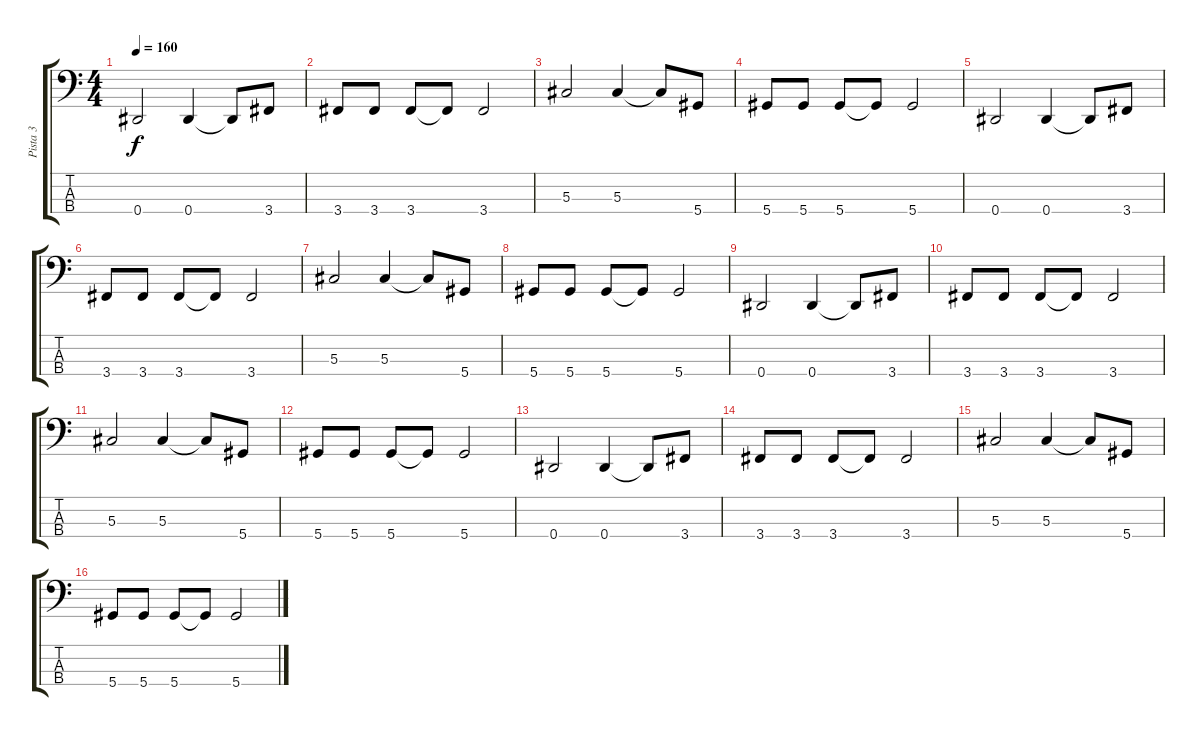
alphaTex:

\track ("Pista 3" "Pista 3") {instrument electricbasspick}
\staff {score tabs}
\tuning (Gb2 Db2 Ab1 Eb1) {hide}
\ts (4 4)
\tempo 160
\clef f4
\ks c
0.4.2{dy f instrument electricbasspick} 0.4.4 0.4{t}.8 3.4.8 |
3.4.8 3.4.8 3.4.8 3.4{t}.8 3.4.2 |
5.3.2 5.3.4 5.3{t}.8 5.4.8 |
5.4.8 5.4.8 5.4.8 5.4{t}.8 5.4.2 |
0.4.2 0.4.4 0.4{t}.8 3.4.8 |
3.4.8 3.4.8 3.4.8 3.4{t}.8 3.4.2 |
5.3.2 5.3.4 5.3{t}.8 5.4.8 |
5.4.8 5.4.8 5.4.8 5.4{t}.8 5.4.2 |
0.4.2 0.4.4 0.4{t}.8 3.4.8 |
3.4.8 3.4.8 3.4.8 3.4{t}.8 3.4.2 |
5.3.2 5.3.4 5.3{t}.8 5.4.8 |
5.4.8 5.4.8 5.4.8 5.4{t}.8 5.4.2 |
0.4.2 0.4.4 0.4{t}.8 3.4.8 |
3.4.8 3.4.8 3.4.8 3.4{t}.8 3.4.2 |
5.3.2 5.3.4 5.3{t}.8 5.4.8 |
5.4.8 5.4.8 5.4.8 5.4{t}.8 5.4.2
